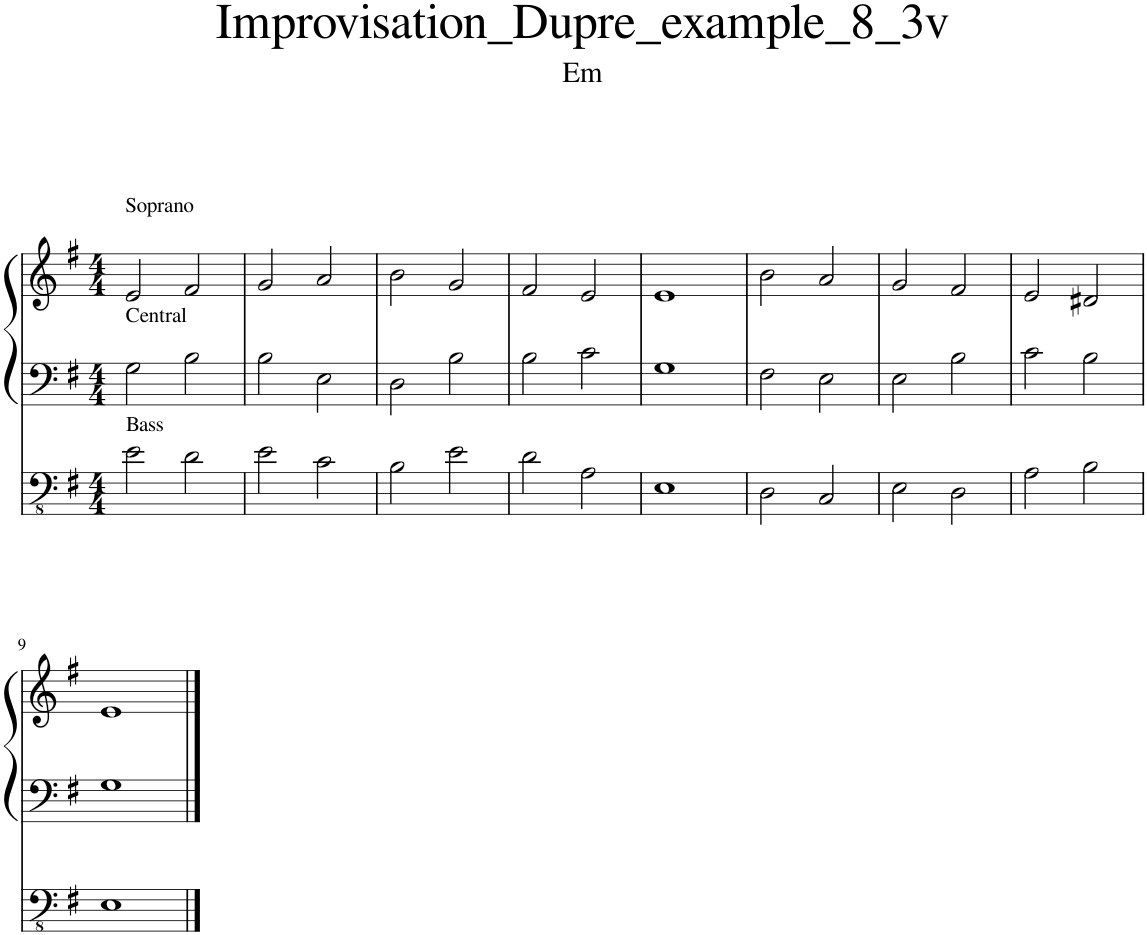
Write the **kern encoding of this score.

**kern	**kern	**kern
*part1	*part1	*part1
*staff3	*staff2	*staff1
*I"Orgue à tuyaux	*	*
*I'Org.	*	*
*clefFv4	*clefF4	*clefG2
*k[f#]	*k[f#]	*k[f#]
*M4/4	*M4/4	*M4/4
=1	=1	=1
!	!	!LO:TX:a:t=Soprano
!	!LO:TX:a:t=Central	!
!LO:TX:a:t=Bass	!	!
2E\	2G\	2e/
2D\	2B\	2f#/
=2	=2	=2
2E\	2B\	2g/
2C\	2E\	2a/
=3	=3	=3
2BB\	2D\	2b\
2E\	2B\	2g/
=4	=4	=4
2D\	2B\	2f#/
2AA\	2c\	2e/
=5	=5	=5
1EE	1G	1e
=6	=6	=6
2DD\	2F#\	2b\
2CC/	2E\	2a/
=7	=7	=7
2EE\	2E\	2g/
2DD\	2B\	2f#/
=8	=8	=8
2AA\	2c\	2e/
2BB\	2B\	2d#X/
!!LO:LB:g=z
=9	=9	=9
1EE	1G	1e
==	==	==
*-	*-	*-
